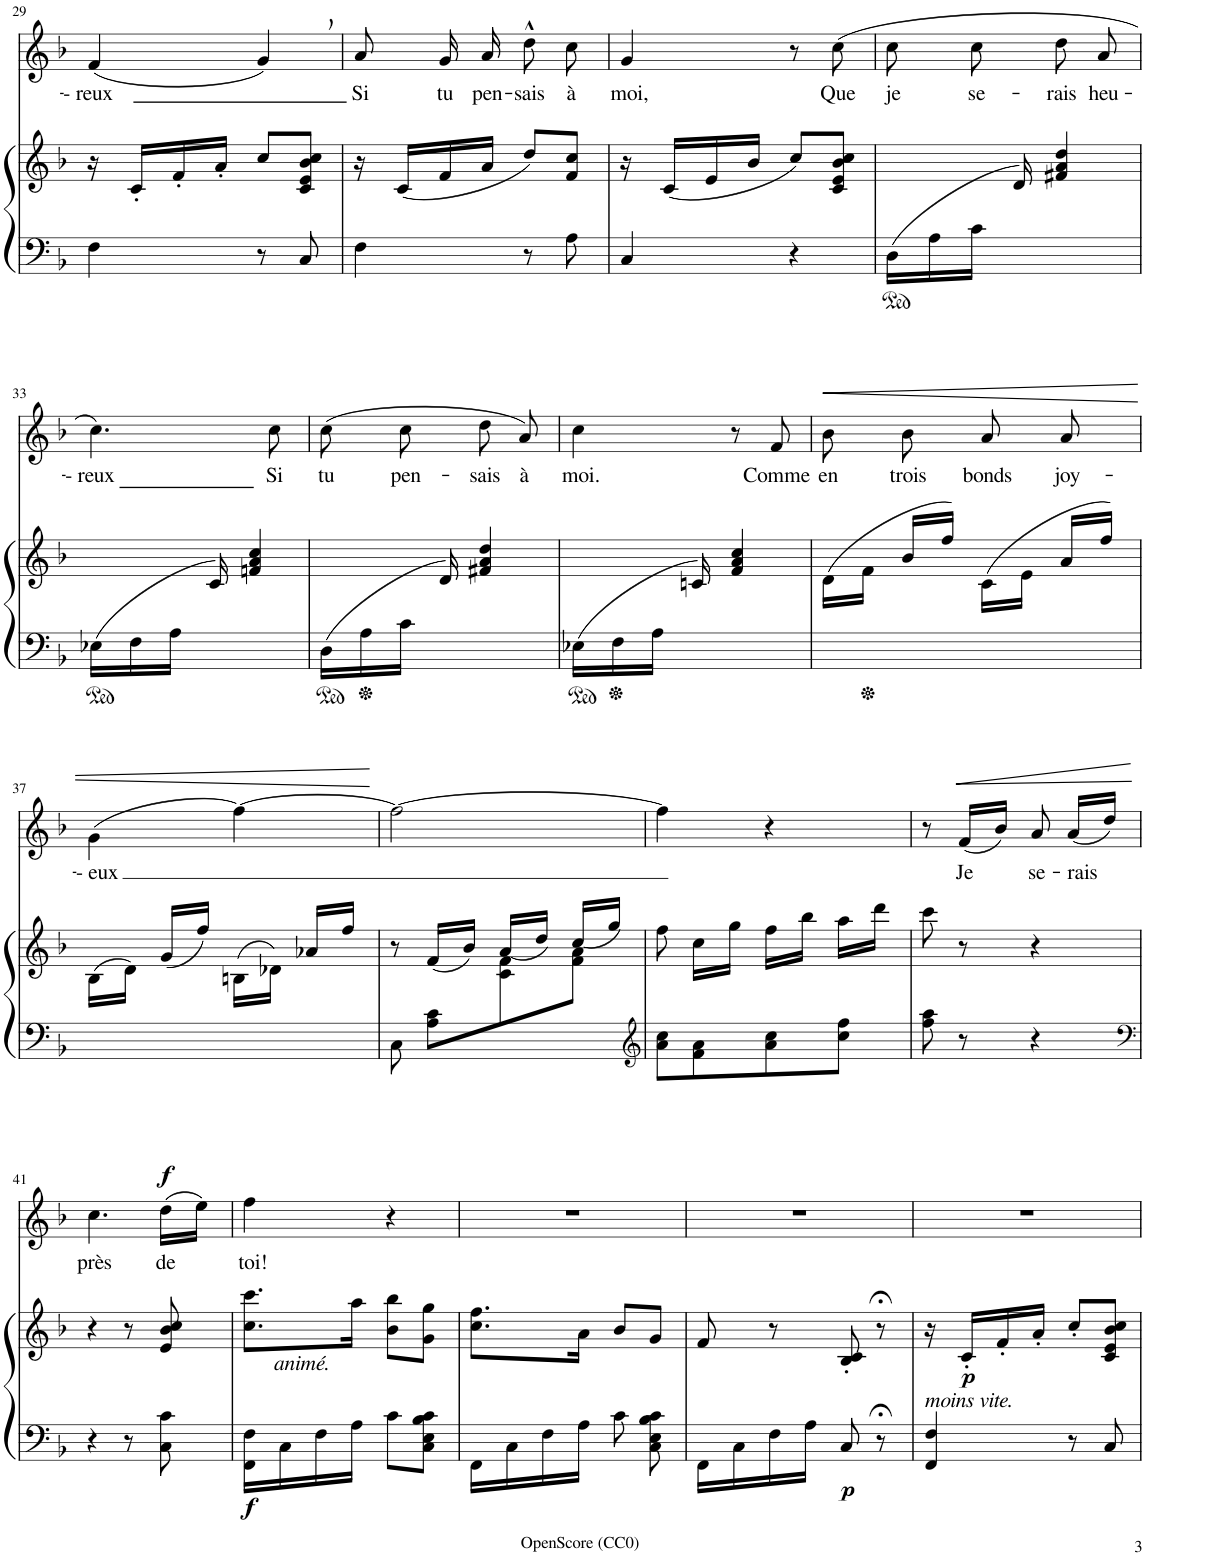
**kern	**kern	**dynam	**kern	**text	**dynam
*part2	*part2	*part2	*part1	*part1	*part1
*staff3	*staff2	*staff2/3	*staff1	*staff1	*staff1
*I"PIANO	*	*	*I"CHANT. Voice	*	*
*I'Pno	*	*	*	*	*
!!LO:PB:g=z
*clefF4	*clefG2	*	*clefG2	*	*
*k[b-]	*k[b-]	*	*k[b-]	*	*
*M2/4	*M2/4	*	*M2/4	*	*
=29	=29	=29	=29	=29	=29
!	!	!	!	!LO:LY:b	!
4F\	16r	.	(4f/	-- reux	.
.	16c'/LL	.	.	.	.
.	16f'/	.	.	.	.
.	16a'/JJ	.	.	.	.
8r	8cc/L	.	4g,/)	.	.
8C/	8c/ 8e/ 8b-/ 8cc/J	.	.	.	.
=30	=30	=30	=30	=30	=30
!	!	!	!	!LO:LY:b	!
4F\	16r	.	8a/	Si	.
.	(16c/LL	.	.	.	.
!	!	!	!	!LO:LY:b	!
.	16f/	.	16g/	tu	.
!	!	!	!	!LO:LY:b	!
.	16a/JJ	.	16a/	pen-	.
!	!	!	!	!LO:LY:b	!
8r	8dd/L)	.	8dd^^\	-sais	.
!	!	!	!	!LO:LY:b	!
8A\	8f/ 8cc/J	.	8cc\	à	.
=31	=31	=31	=31	=31	=31
!	!	!	!	!LO:LY:b	!
4C/	16r	.	4g/	moi,	.
.	(16c/LL	.	.	.	.
.	16e/	.	.	.	.
.	16b-/JJ	.	.	.	.
4r	8cc/L)	.	8r	.	.
!	!	!	!	!LO:LY:b	!
.	8c/ 8e/ 8b-/ 8cc/J	.	(8cc\	Que	.
=32	=32	=32	=32	=32	=32
*ped	*	*	*	*	*
*	*^	*	*	*	*
!	!	!	!	!	!LO:LY:b	!
(16D\LL	2ryy	8.ryy	.	8cc\	je	.
16A\	.	.	.	.	.	.
!	!	!	!	!	!LO:LY:b	!
16c\JJ	.	.	.	8cc\	se-	.
4ryy	.	16d/)	.	.	.	.
!	!	!	!	!	!LO:LY:b	!
.	.	4f#X/ 4a/ 4dd/	.	8dd\	-rais	.
!	!	!	!	!	!LO:LY:b	!
.	.	.	.	8a/	heu-	.
16ryy	.	.	.	.	.	.
!!LO:LB:g=z
=33	=33	=33	=33	=33	=33	=33
*ped	*	*	*	*	*	*
*	*Xped	*	*	*	*	*
!	!	!	!	!	!LO:LY:b	!
(16E-X\LL	2ryy	8.ryy	.	4.cc\)	-- reux	.
16F\	.	.	.	.	.	.
16A\JJ	.	.	.	.	.	.
4ryy	.	16c/)	.	.	.	.
.	.	4fn/ 4a/ 4cc/	.	.	.	.
!	!	!	!	!	!LO:LY:b	!
.	.	.	.	8cc\	Si	.
16ryy	.	.	.	.	.	.
=34	=34	=34	=34	=34	=34	=34
*ped	*	*	*	*	*	*
*	*Xped	*	*	*	*	*
!	!	!	!	!	!LO:LY:b	!
(16D\LL	2ryy	8.ryy	.	(8cc\	tu	.
16A\	.	.	.	.	.	.
!	!	!	!	!	!LO:LY:b	!
16c\JJ	.	.	.	8cc\	pen-	.
4ryy	.	16d/)	.	.	.	.
!	!	!	!	!	!LO:LY:b	!
.	.	4f#X/ 4a/ 4dd/	.	8dd\	-sais	.
!	!	!	!	!	!LO:LY:b	!
.	.	.	.	8a/)	à	.
16ryy	.	.	.	.	.	.
=35	=35	=35	=35	=35	=35	=35
*ped	*	*	*	*	*	*
*	*Xped	*	*	*	*	*
!	!	!	!	!	!LO:LY:b	!
(16E-X\LL	2ryy	8.ryy	.	4cc\	moi.	.
16F\	.	.	.	.	.	.
16A\JJ	.	.	.	.	.	.
4ryy	.	16cn/)	.	.	.	.
.	.	4f/ 4a/ 4cc/	.	8r	.	.
!	!	!	!	!	!LO:LY:b	!
.	.	.	.	8f/	Comme	.
16ryy	.	.	.	.	.	.
*	*v	*v	*	*	*	*
=36	=36	=36	=36	=36	=36
*	*Xped	*	*	*	*
!	!	!	!	!LO:LY:b	!LO:HP:b
2ryy	(>16d\LL	.	8b-\	en	<
.	16f\JJ	.	.	.	.
!	!	!	!	!LO:LY:b	!
.	16b-/LL	.	8b-\	trois	.
.	16ff/JJ)	.	.	.	.
!	!	!	!	!LO:LY:b	!
.	(16c\LL	.	8a/	bonds	.
.	16e\JJ	.	.	.	.
!	!	!	!	!LO:LY:b	!
.	16a/LL	.	8a/	joy-	.
.	16ff/JJ)	.	.	.	.
!!LO:LB:g=z
=37	=37	=37	=37	=37	=37
!	!	!	!	!LO:LY:b	!
2ryy	(16B-\LL	.	(4g\	-- eux	.
.	16d\JJ)	.	.	.	.
.	(16g/LL	.	.	.	.
.	16ff/JJ)	.	.	.	.
.	(16Bn\LL	.	[4ff\)	.	.
.	16d-X\JJ)	.	.	.	.
.	16a-X/LL	.	.	.	.
.	16ff/JJ	.	.	.	.
.	.	.	.	.	[
=38	=38	=38	=38	=38	=38
*	*^	*	*	*	*
8C\	8r	4ryy	.	2ff\_	.	.
8A\ 8c\L	(16f/LL	.	.	.	.	.
.	16b-/JJ)	.	.	.	.	.
4ryy	(16a/LL	8c\ 8f\	.	.	.	.
.	16dd/JJ)	.	.	.	.	.
.	(16cc/LL	8f\ 8a\J	.	.	.	.
.	16gg/JJ)	.	.	.	.	.
*	*v	*v	*	*	*	*
=39	=39	=39	=39	=39	=39
*clefG2	*	*	*	*	*
8a\ 8cc\L	8ff\	.	4ff\]	.	.
8f\ 8a\	16cc\LL	.	.	.	.
.	16gg\JJ	.	.	.	.
8a\ 8cc\	16ff\LL	.	4r	.	.
.	16bb-\JJ	.	.	.	.
8cc\ 8ff\J	16aa\LL	.	.	.	.
.	16ddd\JJ	.	.	.	.
=40	=40	=40	=40	=40	=40
8ff\ 8aa\	8ccc\	.	8r	.	.
!	!	!	!	!LO:LY:b	!LO:HP:b
8r	8r	.	(16f/LL	Je	<
.	.	.	16b-/JJ)	.	.
!	!	!	!	!LO:LY:b	!
4r	4r	.	8a/	se-	.
!	!	!	!	!LO:LY:b	!
.	.	.	(16a/LL	-rais	.
.	.	.	16dd/JJ)	.	.
.	.	.	.	.	[
!!LO:LB:g=z
=41	=41	=41	=41	=41	=41
*clefF4	*	*	*	*	*
!	!	!	!	!LO:LY:b	!
4r	4r	.	4.cc\	près	.
8r	8r	.	.	.	.
!	!	!	!	!LO:LY:b	!LO:DY:a
8C\ 8c\	8e/ 8b-/ 8cc/	.	(16dd\LL	de	f
.	.	.	16ee\JJ)	.	.
=42	=42	=42	=42	=42	=42
!	!LO:TX:b:i:t=animé.	!	!	!	!
!	!	!LO:DY:b=2	!	!LO:LY:b	!
16FF\ 16F\LL	8.cc\ 8.ccc\L	f	4ff\	toi!	.
16C\	.	.	.	.	.
16F\	.	.	.	.	.
16A\JJ	16aa\Jk	.	.	.	.
8c\L	8b-\ 8bb-\L	.	4r	.	.
8C\ 8E\ 8B-\ 8c\J	8g\ 8gg\J	.	.	.	.
=43	=43	=43	=43	=43	=43
16FF\LL	8.cc\ 8.ff\L	.	2r	.	.
16C\	.	.	.	.	.
16F\	.	.	.	.	.
16A\JJ	16a\Jk	.	.	.	.
8c\	8b-/L	.	.	.	.
8C\ 8E\ 8B-\ 8c\	8g/J	.	.	.	.
=44	=44	=44	=44	=44	=44
16FF\LL	8f/	.	2r	.	.
16C\	.	.	.	.	.
16F\	8r	.	.	.	.
16A\JJ	.	.	.	.	.
!	!	!LO:DY:b=2	!	!	!
8C/	8B-/' 8c/'	p	.	.	.
8r;<	8r;<	.	.	.	.
=45	=45	=45	=45	=45	=45
!	!LO:TX:b:i:t=moins vite.	!	!	!	!
4FF/ 4F/	16r	.	2r	.	.
!	!	!LO:DY:b	!	!	!
.	16c'/LL	p	.	.	.
.	16f'/	.	.	.	.
.	16a'/JJ	.	.	.	.
8r	8cc'/L	.	.	.	.
8C/	8c/ 8e/ 8b-/ 8cc/J	.	.	.	.
=	=	=	=	=	=
*-	*-	*-	*-	*-	*-
